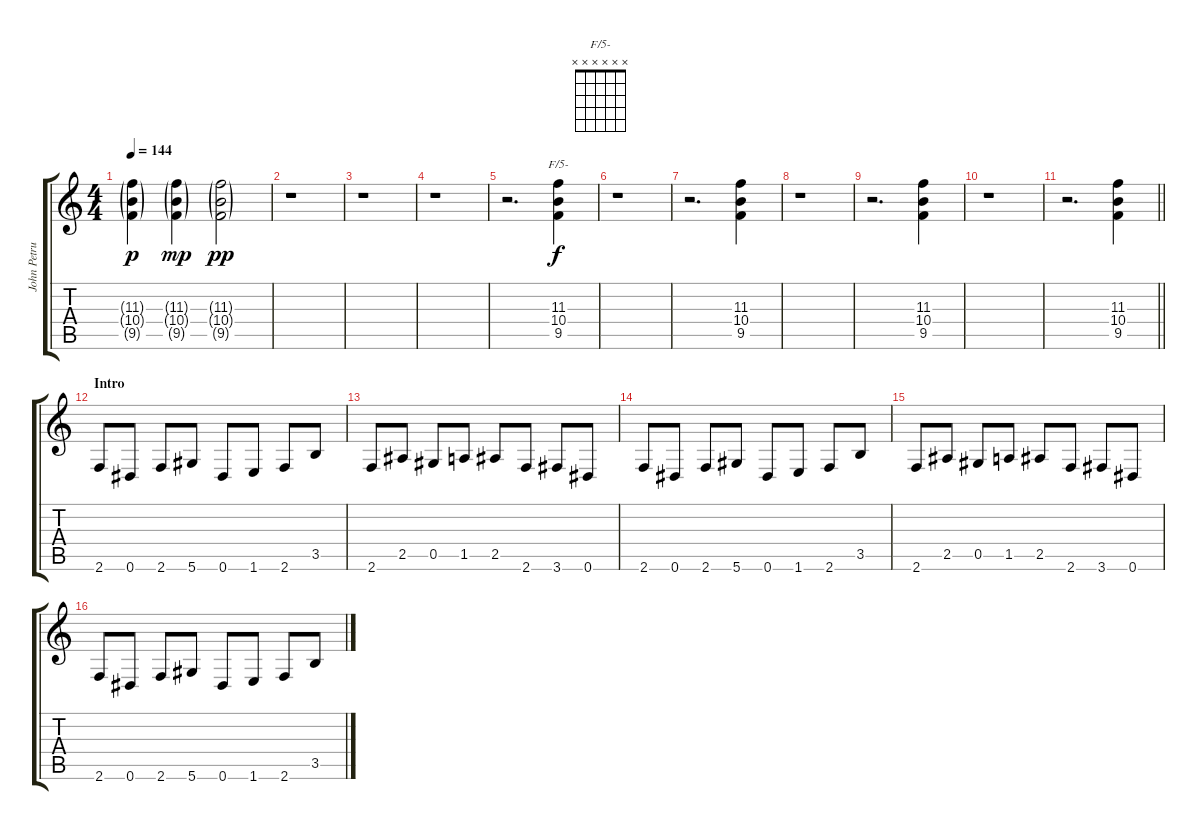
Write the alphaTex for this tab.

\track ("John Petrucci" "John Petru") {instrument distortionguitar}
\staff {score tabs}
\tuning (Eb4 Bb3 Gb3 Db3 Ab2 Eb2) {hide}
\chord ("F/5-" x x x x x x)
\ts (4 4)
\tempo 144
\clef g2
\ks c
(11.3{g} 10.4{g} 9.5{g}).4{dy p} (11.3{g} 10.4{g} 9.5{g}).4{dy mp} (11.3{g} 10.4{g} 9.5{g}).2{dy pp} |
r.1 |
r.1 |
r.1 |
r.2{d} (11.3 10.4 9.5).4{ch "F/5-" dy f balance 0 instrument distortionguitar} |
r.1 |
r.2{d} (11.3 10.4 9.5).4{balance 16 instrument distortionguitar} |
r.1 |
r.2{d} (11.3 10.4 9.5).4{balance 0 instrument distortionguitar} |
r.1 |
\barLineRight lightlight
r.2{d} (11.3 10.4 9.5).4{balance 8 instrument distortionguitar} |
\section ("" "Intro")
2.6.8 0.6.8 2.6.8 5.6.8 0.6.8 1.6.8 2.6.8 3.5.8 |
2.6.8 2.5.8 0.5.8 1.5.8 2.5.8 2.6.8 3.6.8 0.6.8 |
2.6.8 0.6.8 2.6.8 5.6.8 0.6.8 1.6.8 2.6.8 3.5.8 |
2.6.8 2.5.8 0.5.8 1.5.8 2.5.8 2.6.8 3.6.8 0.6.8 |
2.6.8 0.6.8 2.6.8 5.6.8 0.6.8 1.6.8 2.6.8 3.5.8
